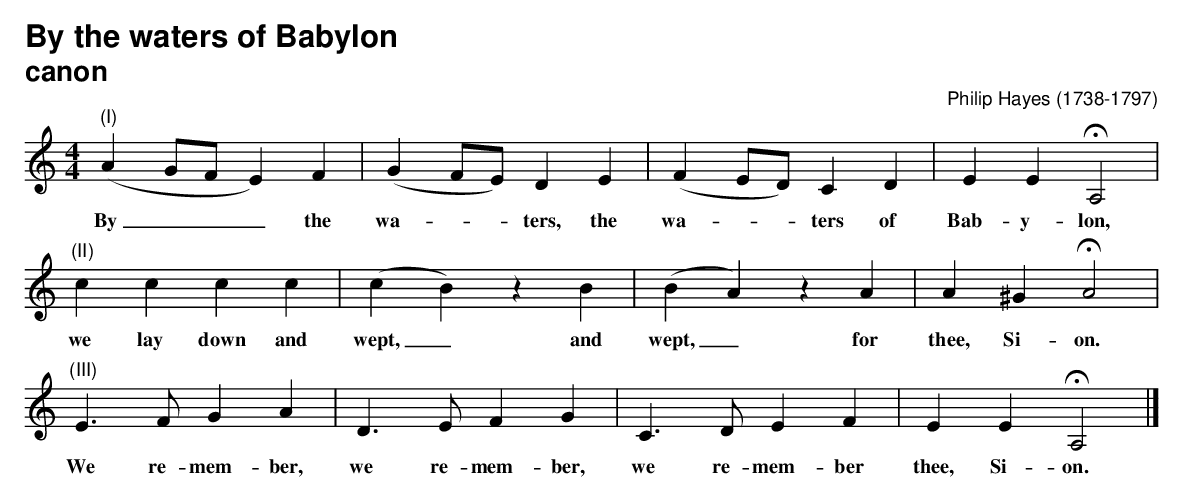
X:1
T:By the waters of Babylon
T:canon
C:Philip Hayes (1738-1797)
L:1/4
M:4/4
K:none
("(I)"A G/F/ E) F | (G F/E/) D E | (F E/D/) C D | E E !fermata!A,2 |$ "(II)"c c c c | (c B) z B |
w: By _ _ _ the|wa- * * ters, the|wa- * * ters of| Bab- y- lon,|we lay down and|wept, _ and|
(B A) z A | A ^G !fermata!A2 |$ "(III)"E3/2 F/ G A | D3/2 E/ F G | C3/2 D/ E F | E E !fermata!A,2 |]
w: wept, _ for|thee, Si- on.|We re- mem- ber,|we re- mem- ber,|we re- mem- ber|thee, Si- on.|
